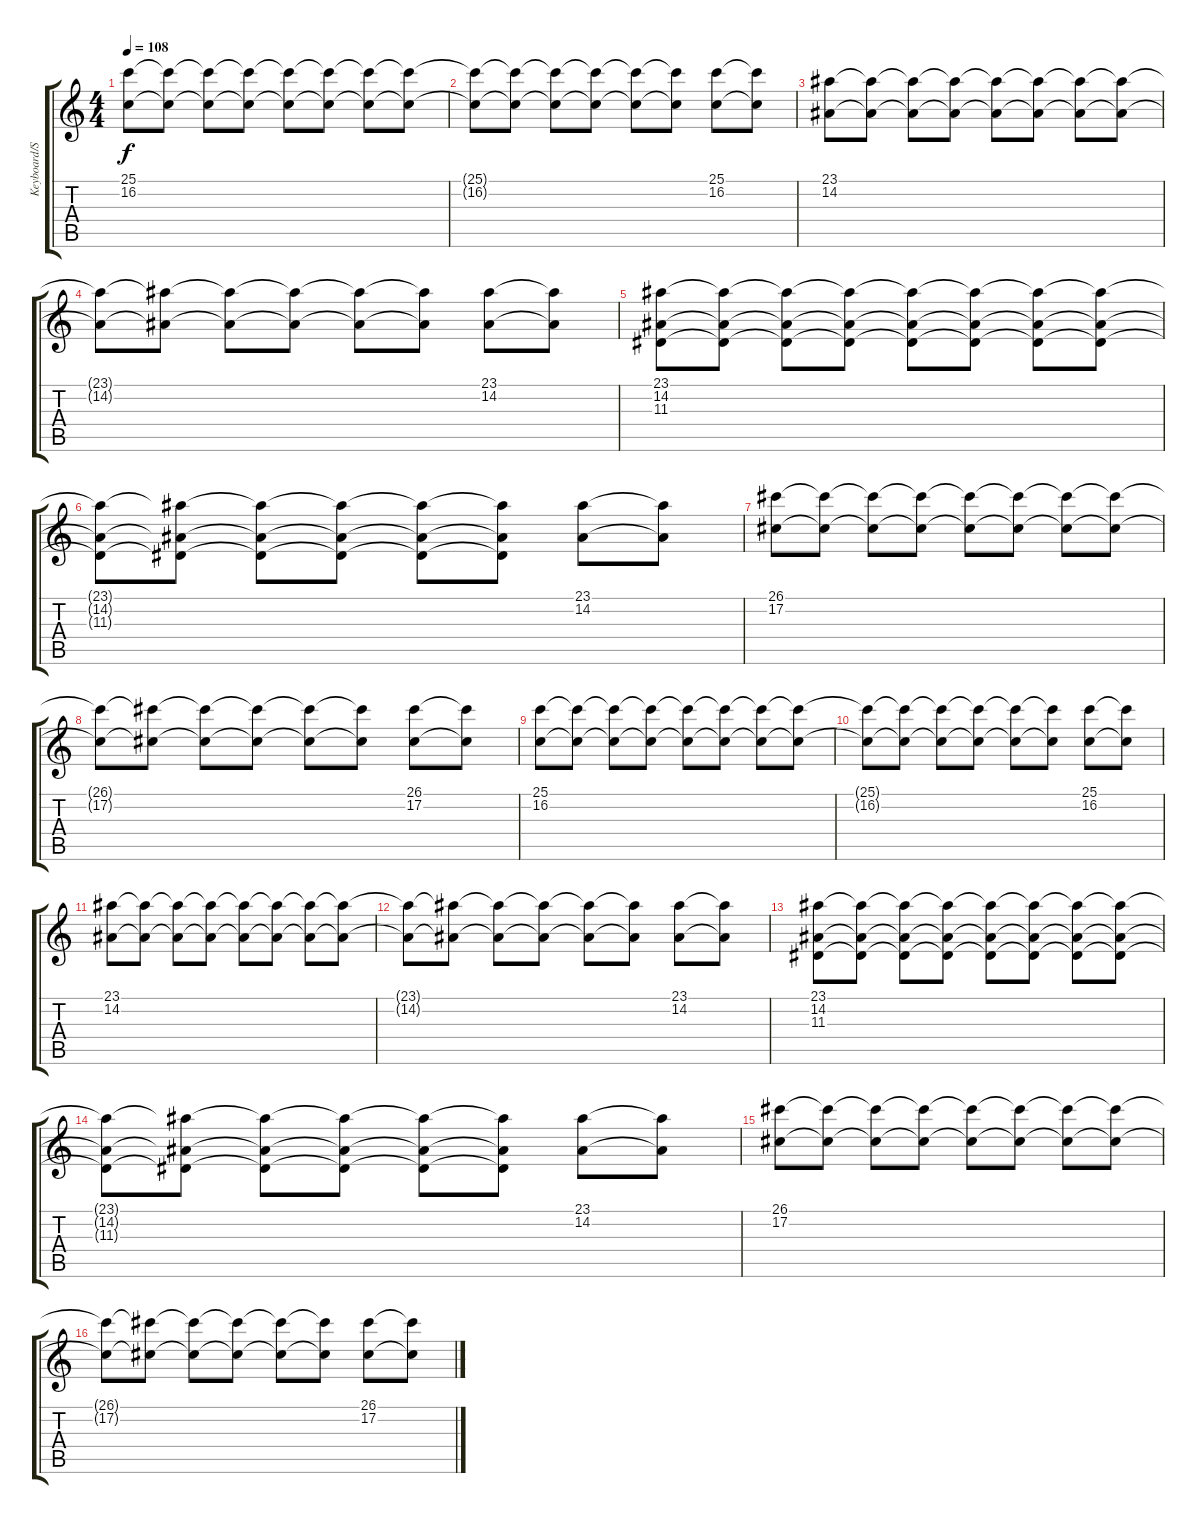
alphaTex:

\track ("Keyboard/Synth" "Keyboard/S") {instrument pad2warm}
\staff {score tabs}
\tuning (B3 Ab3 E3 B2 Gb2 B1) {hide}
\ts (4 4)
\tempo 108
\clef g2
\ks c
(25.1 16.2).8{dy f} (25.1{t} 16.2{t}).8 (25.1{t} 16.2{t}).8 (25.1{t} 16.2{t}).8 (25.1{t} 16.2{t}).8 (25.1{t} 16.2{t}).8 (25.1{t} 16.2{t}).8 (25.1{t} 16.2{t}).8 |
(25.1{t} 16.2{t}).8 (25.1{t} 16.2{t}).8 (25.1{t} 16.2{t}).8 (25.1{t} 16.2{t}).8 (25.1{t} 16.2{t}).8 (25.1{t} 16.2{t}).8 (25.1 16.2).8 (25.1{t} 16.2{t}).8 |
(23.1 14.2).8 (23.1{t} 14.2{t}).8 (23.1{t} 14.2{t}).8 (23.1{t} 14.2{t}).8 (23.1{t} 14.2{t}).8 (23.1{t} 14.2{t}).8 (23.1{t} 14.2{t}).8 (23.1{t} 14.2{t}).8 |
(23.1{t} 14.2{t}).8 (23.1{t} 14.2{t}).8 (23.1{t} 14.2{t}).8 (23.1{t} 14.2{t}).8 (23.1{t} 14.2{t}).8 (23.1{t} 14.2{t}).8 (23.1 14.2).8 (23.1{t} 14.2{t}).8 |
(23.1 14.2 11.3).8 (23.1{t} 14.2{t} 11.3{t}).8 (23.1{t} 14.2{t} 11.3{t}).8 (23.1{t} 14.2{t} 11.3{t}).8 (23.1{t} 14.2{t} 11.3{t}).8 (23.1{t} 14.2{t} 11.3{t}).8 (23.1{t} 14.2{t} 11.3{t}).8 (23.1{t} 14.2{t} 11.3{t}).8 |
(23.1{t} 14.2{t} 11.3{t}).8 (23.1{t} 14.2{t} 11.3{t}).8 (23.1{t} 14.2{t} 11.3{t}).8 (23.1{t} 14.2{t} 11.3{t}).8 (23.1{t} 14.2{t} 11.3{t}).8 (23.1{t} 14.2{t} 11.3{t}).8 (23.1 14.2).8 (23.1{t} 14.2{t}).8 |
(26.1 17.2).8 (26.1{t} 17.2{t}).8 (26.1{t} 17.2{t}).8 (26.1{t} 17.2{t}).8 (26.1{t} 17.2{t}).8 (26.1{t} 17.2{t}).8 (26.1{t} 17.2{t}).8 (26.1{t} 17.2{t}).8 |
(26.1{t} 17.2{t}).8 (26.1{t} 17.2{t}).8 (26.1{t} 17.2{t}).8 (26.1{t} 17.2{t}).8 (26.1{t} 17.2{t}).8 (26.1{t} 17.2{t}).8 (26.1 17.2).8 (26.1{t} 17.2{t}).8 |
(25.1 16.2).8 (25.1{t} 16.2{t}).8 (25.1{t} 16.2{t}).8 (25.1{t} 16.2{t}).8 (25.1{t} 16.2{t}).8 (25.1{t} 16.2{t}).8 (25.1{t} 16.2{t}).8 (25.1{t} 16.2{t}).8 |
(25.1{t} 16.2{t}).8 (25.1{t} 16.2{t}).8 (25.1{t} 16.2{t}).8 (25.1{t} 16.2{t}).8 (25.1{t} 16.2{t}).8 (25.1{t} 16.2{t}).8 (25.1 16.2).8 (25.1{t} 16.2{t}).8 |
(23.1 14.2).8 (23.1{t} 14.2{t}).8 (23.1{t} 14.2{t}).8 (23.1{t} 14.2{t}).8 (23.1{t} 14.2{t}).8 (23.1{t} 14.2{t}).8 (23.1{t} 14.2{t}).8 (23.1{t} 14.2{t}).8 |
(23.1{t} 14.2{t}).8 (23.1{t} 14.2{t}).8 (23.1{t} 14.2{t}).8 (23.1{t} 14.2{t}).8 (23.1{t} 14.2{t}).8 (23.1{t} 14.2{t}).8 (23.1 14.2).8 (23.1{t} 14.2{t}).8 |
(23.1 14.2 11.3).8 (23.1{t} 14.2{t} 11.3{t}).8 (23.1{t} 14.2{t} 11.3{t}).8 (23.1{t} 14.2{t} 11.3{t}).8 (23.1{t} 14.2{t} 11.3{t}).8 (23.1{t} 14.2{t} 11.3{t}).8 (23.1{t} 14.2{t} 11.3{t}).8 (23.1{t} 14.2{t} 11.3{t}).8 |
(23.1{t} 14.2{t} 11.3{t}).8 (23.1{t} 14.2{t} 11.3{t}).8 (23.1{t} 14.2{t} 11.3{t}).8 (23.1{t} 14.2{t} 11.3{t}).8 (23.1{t} 14.2{t} 11.3{t}).8 (23.1{t} 14.2{t} 11.3{t}).8 (23.1 14.2).8 (23.1{t} 14.2{t}).8 |
(26.1 17.2).8 (26.1{t} 17.2{t}).8 (26.1{t} 17.2{t}).8 (26.1{t} 17.2{t}).8 (26.1{t} 17.2{t}).8 (26.1{t} 17.2{t}).8 (26.1{t} 17.2{t}).8 (26.1{t} 17.2{t}).8 |
(26.1{t} 17.2{t}).8 (26.1{t} 17.2{t}).8 (26.1{t} 17.2{t}).8 (26.1{t} 17.2{t}).8 (26.1{t} 17.2{t}).8 (26.1{t} 17.2{t}).8 (26.1 17.2).8 (26.1{t} 17.2{t}).8
